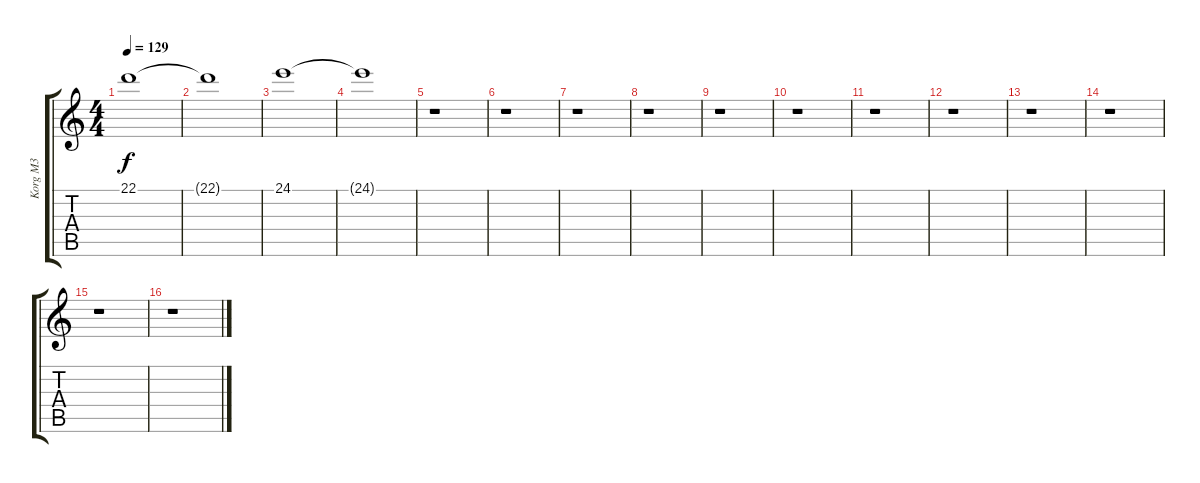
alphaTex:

\track ("Korg M3" "Korg M3") {instrument whistle}
\staff {score tabs}
\tuning (E4 B3 G3 D3 A2 E2) {hide}
\ts (4 4)
\tempo 129
\clef g2
\ks c
22.1.1{dy f} |
22.1{t}.1 |
24.1.1 |
24.1{t}.1 |
r.1 |
r.1 |
r.1 |
r.1 |
r.1 |
r.1 |
r.1 |
r.1 |
r.1 |
r.1 |
r.1 |
r.1
